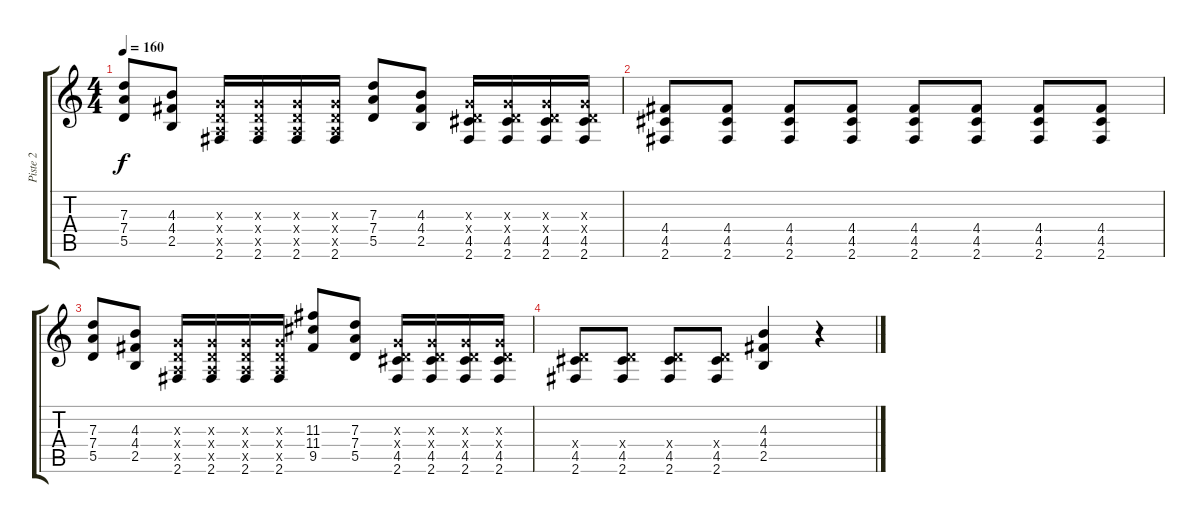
\track ("Piste 2" "Piste 2") {instrument distortionguitar}
\staff {score tabs}
\tuning (E4 B3 G3 D3 A2 E2) {hide}
\ts (4 4)
\tempo 160
\clef g2
\ks c
(7.3 7.4 5.5).8{dy f} (4.3 4.4 2.5).8 (0.3{x} 0.4{x} 0.5{x} 2.6).16 (0.3{x} 0.4{x} 0.5{x} 2.6).16 (0.3{x} 0.4{x} 0.5{x} 2.6).16 (0.3{x} 0.4{x} 0.5{x} 2.6).16 (7.3 7.4 5.5).8 (4.3 4.4 2.5).8 (0.3{x} 0.4{x} 4.5 2.6).16 (0.3{x} 0.4{x} 4.5 2.6).16 (0.3{x} 0.4{x} 4.5 2.6).16 (0.3{x} 0.4{x} 4.5 2.6).16 |
(4.4 4.5 2.6).8 (4.4 4.5 2.6).8 (4.4 4.5 2.6).8 (4.4 4.5 2.6).8 (4.4 4.5 2.6).8 (4.4 4.5 2.6).8 (4.4 4.5 2.6).8 (4.4 4.5 2.6).8 |
(7.3 7.4 5.5).8 (4.3 4.4 2.5).8 (0.3{x} 0.4{x} 0.5{x} 2.6).16 (0.3{x} 0.4{x} 0.5{x} 2.6).16 (0.3{x} 0.4{x} 0.5{x} 2.6).16 (0.3{x} 0.4{x} 0.5{x} 2.6).16 (11.3 11.4 9.5).8 (7.3 7.4 5.5).8 (0.3{x} 0.4{x} 4.5 2.6).16 (0.3{x} 0.4{x} 4.5 2.6).16 (0.3{x} 0.4{x} 4.5 2.6).16 (0.3{x} 0.4{x} 4.5 2.6).16 |
(0.4{x} 4.5 2.6).8 (0.4{x} 4.5 2.6).8 (0.4{x} 4.5 2.6).8 (0.4{x} 4.5 2.6).8 (4.3 4.4 2.5).4 r.4
